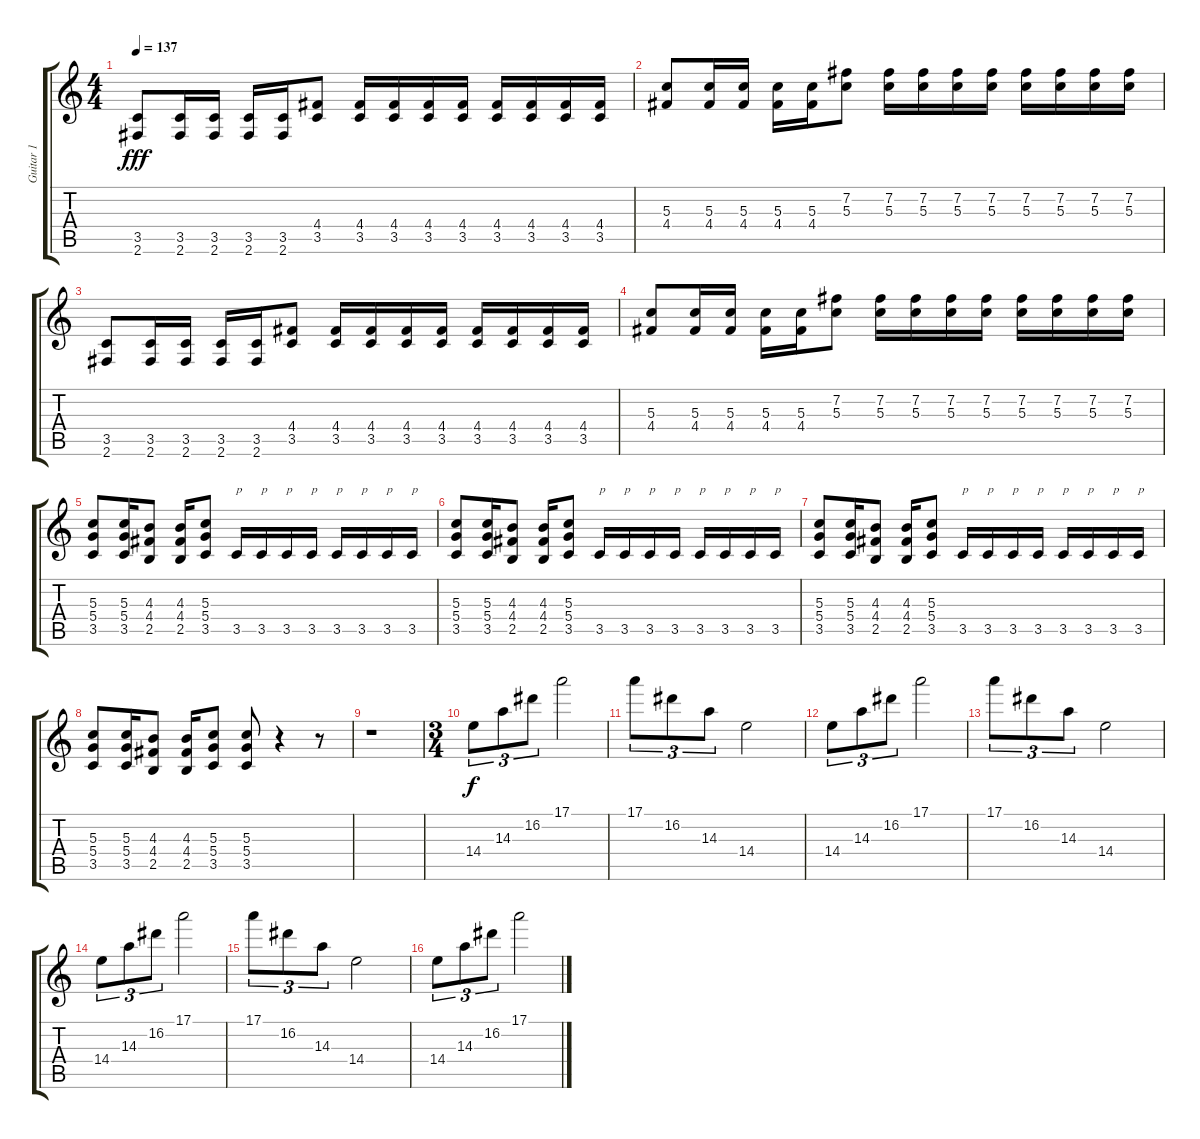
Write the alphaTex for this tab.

\track ("Guitar 1" "Guitar 1") {instrument distortionguitar}
\staff {score tabs}
\tuning (E4 B3 G3 D3 A2 E2) {hide}
\ts (4 4)
\tempo 137
\clef g2
\ks c
(3.5 2.6).8{dy fff} (3.5 2.6).16 (3.5 2.6).16 (3.5 2.6).16 (3.5 2.6).16 (4.4 3.5).8 (4.4 3.5).16 (4.4 3.5).16 (4.4 3.5).16 (4.4 3.5).16 (4.4 3.5).16 (4.4 3.5).16 (4.4 3.5).16 (4.4 3.5).16 |
(5.3 4.4).8 (5.3 4.4).16 (5.3 4.4).16 (5.3 4.4).16 (5.3 4.4).16 (7.2 5.3).8 (7.2 5.3).16 (7.2 5.3).16 (7.2 5.3).16 (7.2 5.3).16 (7.2 5.3).16 (7.2 5.3).16 (7.2 5.3).16 (7.2 5.3).16 |
(3.5 2.6).8 (3.5 2.6).16 (3.5 2.6).16 (3.5 2.6).16 (3.5 2.6).16 (4.4 3.5).8 (4.4 3.5).16 (4.4 3.5).16 (4.4 3.5).16 (4.4 3.5).16 (4.4 3.5).16 (4.4 3.5).16 (4.4 3.5).16 (4.4 3.5).16 |
(5.3 4.4).8 (5.3 4.4).16 (5.3 4.4).16 (5.3 4.4).16 (5.3 4.4).16 (7.2 5.3).8 (7.2 5.3).16 (7.2 5.3).16 (7.2 5.3).16 (7.2 5.3).16 (7.2 5.3).16 (7.2 5.3).16 (7.2 5.3).16 (7.2 5.3).16 |
(5.3 5.4 3.5).8 (5.3 5.4 3.5).16 (4.3 4.4 2.5).8 (4.3 4.4 2.5).16 (5.3 5.4 3.5).8 3.5.16{txt "p"} 3.5.16{txt "p"} 3.5.16{txt "p"} 3.5.16{txt "p"} 3.5.16{txt "p"} 3.5.16{txt "p"} 3.5.16{txt "p"} 3.5.16{txt "p"} |
(5.3 5.4 3.5).8 (5.3 5.4 3.5).16 (4.3 4.4 2.5).8 (4.3 4.4 2.5).16 (5.3 5.4 3.5).8 3.5.16{txt "p"} 3.5.16{txt "p"} 3.5.16{txt "p"} 3.5.16{txt "p"} 3.5.16{txt "p"} 3.5.16{txt "p"} 3.5.16{txt "p"} 3.5.16{txt "p"} |
(5.3 5.4 3.5).8 (5.3 5.4 3.5).16 (4.3 4.4 2.5).8 (4.3 4.4 2.5).16 (5.3 5.4 3.5).8 3.5.16{txt "p"} 3.5.16{txt "p"} 3.5.16{txt "p"} 3.5.16{txt "p"} 3.5.16{txt "p"} 3.5.16{txt "p"} 3.5.16{txt "p"} 3.5.16{txt "p"} |
(5.3 5.4 3.5).8 (5.3 5.4 3.5).16 (4.3 4.4 2.5).8 (4.3 4.4 2.5).16 (5.3 5.4 3.5).8 (5.3 5.4 3.5).8 r.4 r.8 |
r.1{volume 3} |
\ts (3 4)
14.4.8{tu (3 2) dy f volume 12 instrument electricguitarclean} 14.3.8{tu (3 2)} 16.2.8{tu (3 2)} 17.1.2 |
17.1.8{tu (3 2)} 16.2.8{tu (3 2)} 14.3.8{tu (3 2)} 14.4.2 |
14.4.8{tu (3 2)} 14.3.8{tu (3 2)} 16.2.8{tu (3 2)} 17.1.2 |
17.1.8{tu (3 2)} 16.2.8{tu (3 2)} 14.3.8{tu (3 2)} 14.4.2 |
14.4.8{tu (3 2)} 14.3.8{tu (3 2)} 16.2.8{tu (3 2)} 17.1.2 |
17.1.8{tu (3 2)} 16.2.8{tu (3 2)} 14.3.8{tu (3 2)} 14.4.2 |
14.4.8{tu (3 2)} 14.3.8{tu (3 2)} 16.2.8{tu (3 2)} 17.1.2
